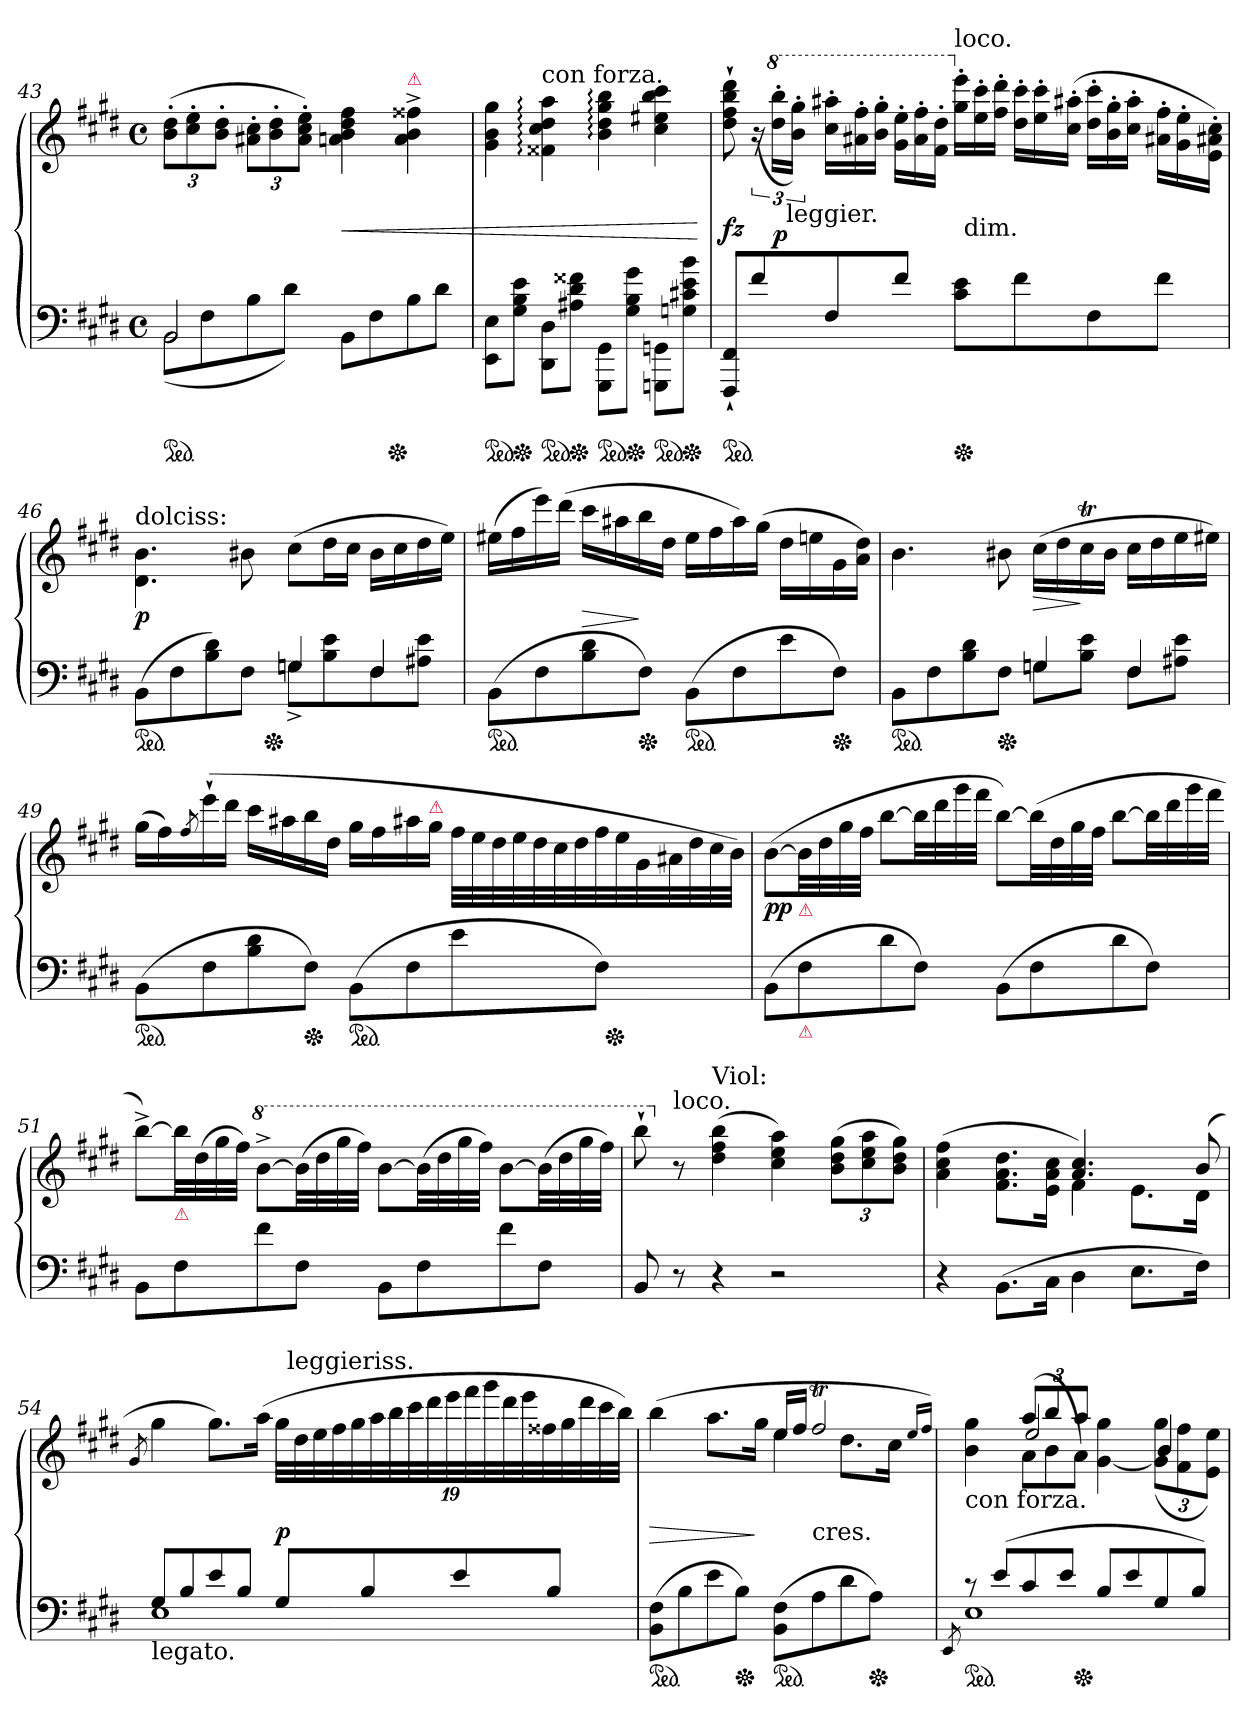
**kern	**kern	**dynam
*part1	*part1	*part1
*staff2	*staff1	*staff1/2
*clefF4	*clefG2	*
*k[f#c#g#d#]	*k[f#c#g#d#]	*
*E:	*E:	*
*M4/4	*M4/4	*
*met(c)	*met(c)	*
=43	=43	=43
*^	*	*
!	!	!LO:TX:c:t=cres.	!
!	!LO:N:vis=2	!	!
*ped	*	*	*
*	*	*^	*
2BB	(>8BB	(>12b' 12dd#'L	2ryy	.
.	.	12cc#' 12ee'	.	.
.	8F#	.	.	.
.	.	12b' 12dd#'J	.	.
.	8B	12a#X' 12cc#'L	.	.
.	.	12b' 12dd#'	.	.
.	8d#J)	.	.	.
.	.	12a#' 12cc#' 12ee'J)	.	.
2ryy	8BBL	4an 4b 4dd# 4ff#	8.ryy	<
.	8F#	.	.	.
*Xped	*	*	*	*
.	.	.	4ryy	.
!	!	!LO:TX:a:color=crimson:t=⚠	!	!
.	8B	4a^ 4b^ 4ff##X^	.	.
.	8d#J	.	.	.
.	.	.	16ryy	.
*v	*v	*	*	*
*	*v	*v	*
=44	=44	=44
*ped	*	*
8EE 8EL	4g# 4b 4gg#	.
*Xped	*	*
8G# 8B 8eJ	.	.
!	!LO:TX:a:t=con forza.	!
*ped	*	*
8DD# 8D#L	4f##X: 4cc#: 4dd#: 4aa:	.
*Xped	*	*
8A#X 8d# 8f##XJ	.	.
*ped	*	*
8GGG#\ 8GG#\L	4b: 4dd#: 4gg#: 4bb:	.
*Xped	*	*
8G# 8B 8g#J	.	.
*ped	*	*
8GGGn 8GGnL	4cc# 4ee#X 4bb 4ccc#	.
*Xped	*	*
8Gn\ 8c#X\ 8e\ 8b\J	.	.
.	.	[
=45	=45	=45
*	*^	*
*ped	*	*	*
8FFF#` 8FF#`L	8dd#` 8ff#` 8bb` 8ddd#`	3ryy	fz
8f#	(>24r	.	.
*	*8va	*	*
.	24ddd#' 24bbb'LL	.	.
!	!LO:TX:b:t=leggier.	!	!
!	!	!	!LO:DY:rj
.	24bb' 24ggg#'JJ)	.	p
*	*Xtuplet	*	*
8F#	24ccc#' 24aaa#X'LL	.	.
.	24aa#X' 24fff#'	.	.
.	24bb' 24ggg#'JJ	6ryy	.
8f#J	24gg#' 24eee'LL	.	.
.	24aa#' 24fff#'	.	.
.	24ff#' 24ddd#'JJ	.	.
*	*X8va	*	*
!	!LO:TX:a:t=loco.	!	!
*Xped	*	*	*
8c# 8eL	24gg#' 24eee'LL	48ryy	.
!	!	!LO:TX:c:t=dim.	!
.	.	3ryy	.
.	24ee' 24ccc#'	.	.
.	24ff#' 24ddd#'JJ	.	.
8f#	24dd#' 24ccc#'LL	.	.
.	24ee' 24ccc#'	.	.
.	(>24cc#' 24aa#X'JJ	.	.
8F#	24dd#' 24ccc#'LL	.	.
.	24b' 24gg#'	.	.
.	24cc#' 24aa#'JJ	.	.
.	.	12..ryy	.
8f#J	24a#X' 24ff#'LL	.	.
.	24g#' 24ee'	.	.
.	24e' 24a#X' 24cc#'JJ)	.	.
=46	=46	=46	=46
*^	*	*	*
!	!	!LO:TX:a:t=dolciss&colon;	!	!
*ped	*	*	*	*
2ryy	(>8BBL	4.d#\ 4.b\	4..ryy	p
.	8F#	.	.	.
.	8B 8d#)	.	.	.
.	8F#J	8b#X	.	.
*Xped	*	*	*	*
.	.	.	2ryy	.
4Gn	8Gn^L	(>8cc#L	.	.
.	8B 8e	16dd#L	.	.
.	.	16cc#JJ	.	.
4F#	8F#	16b#LL	.	.
.	.	16cc#	.	.
.	8A#X 8eJ	16dd#	.	.
.	.	16eeJJ)	16ryy	.
*v	*v	*	*	*
*	*v	*v	*
=47	=47	=47
*ped	*	*
(>8BBL	(>16ee#XLL	.
.	16ff#	.
8F#	16eee)	.
.	(>16ddd#JJ	.
8B 8d#	16ccc#LL	>
.	16aa#X	.
*Xped	*	*
8F#J)	16bb	]
.	16dd#JJ	.
*ped	*	*
(>8BBL	16ee#LL	.
.	16ff#	.
8F#	16aa#)	.
.	(>16gg#JJ	.
8e	16dd#LL	.
.	16een	.
*Xped	*	*
8F#J)	16g#	.
.	16a 16dd#JJ)	.
=48	=48	=48
*^	*	*
*ped	*	*	*
8BBL	2ryy	4.b	.
8F#	.	.	.
8B 8d#	.	.	.
*Xped	*	*	*
8F#J	.	8b#X	.
!	!	!	!LO:HP:b
4Gn	8GnL	(>16cc#LL	>
.	.	16dd#	.
.	8B 8eJ	16cc#T	]
.	.	16b#JJ	.
4F#	8F#L	16cc#LL	.
.	.	16dd#	.
.	8A#X 8eJ	16ee	.
.	.	16ee#XJJ)	.
*v	*v	*	*
=49	=49	=49
*ped	*	*
(>8BBL	(>16gg#LL	.
.	16ff#)	.
.	8qff#/	.
8F#	(>16eee`	.
.	16ddd#JJ	.
8B 8d#	16ccc#LL	.
.	16aa#X	.
*Xped	*	*
8F#J)	16bb	.
.	16dd#JJ	.
*ped	*	*
(>8BBL	16gg#LL	.
.	16ff#	.
8F#	16aa#X	.
!	!LO:TX:a:color=crimson:t=⚠	!
.	16gg#JJ	.
8e	56ff#LLL	.
.	56ee	.
.	56dd#	.
.	56ee	.
.	56dd#	.
.	56cc#	.
.	56dd#	.
8F#J)	56ff#	.
*Xped	*	*
.	56ee	.
.	56g#	.
.	56a#X	.
.	56dd#	.
.	56cc#	.
.	56bJJJ)	.
=50	=50	=50
(>8BBL	(>[8bL	pp
!	!LO:TX:b:color=crimson:t=⚠	!
!LO:TX:b:color=crimson:t=⚠	!	!
8F#	32bLL]	.
.	32dd#	.
.	32gg#	.
.	32ff#JJJ	.
8d#	[8bbL	.
8F#J)	32bbLL]	.
.	32ddd#	.
.	32ggg#	.
.	32fff#JJJ	.
(>8BBL	[8bbL)	.
8F#	(>32bbLL]	.
.	32dd#	.
.	32gg#	.
.	32ff#JJJ	.
8d#	[8bbL	.
8F#J)	32bbLL]	.
.	32ddd#	.
.	32ggg#	.
.	32fff#JJJ	.
=51	=51	=51
8BBL	[8bb^<L)	.
!	!LO:TX:b:color=crimson:t=⚠	!
8F#	32bbLL]	.
.	(>32dd#	.
.	32gg#	.
.	32ff#JJJ)	.
*	*8va	*
8f#	[8bb^<L	.
8F#J	(>32bbLL]	.
.	32ddd#	.
.	32ggg#	.
.	32fff#JJJ)	.
8BBL	[8bbL	.
8F#	(>32bbLL]	.
.	32ddd#	.
.	32ggg#	.
.	32fff#JJJ)	.
8f#	[8bbL	.
8F#J	(>32bbLL]	.
.	32ddd#	.
.	32ggg#	.
.	32fff#JJJ)	.
=52	=52	=52
8BB	8bbb`	.
*	*X8va	*
!	!LO:TX:a:t=loco.	!
8r	8r	.
!	!LO:TX:a:t=Viol&colon;	!
4r	(>4dd#! 4ff#! 4bb!	.
2r	4cc#! 4ee! 4aa!)	.
*	*tuplet	*
.	(>12b!\ 12dd#!\ 12gg#!\L	.
.	12cc#! 12ee! 12aa!	.
.	12b! 12dd#! 12gg#!J)	.
=53	=53	=53
*	*^	*
4r	(>4a! 4cc#! 4ff#!	2ryy	.
(>8.BB!\L	8.f#!\ 8.a!\ 8.dd#!\L	.	.
16C#!Jk	16e! 16a! 16cc#!Jk	.	.
4D#!	4.a! 4.cc#!)	4f#!	.
8.E!\L	.	8.e!\L	.
.	16ryy	.	.
!	!LO:N:vis=8	!	!
16F#!Jk)	(>16b	16d#!Jk	.
*	*v	*v	*
=54	=54	=54
.	8qg#/	.
*^	*	*
!LO:TX:b:t=legato.	!	!	!
8G#L	1E	4gg#	.
8B	.	.	.
8e	.	8.gg#L)	.
8BJ	.	.	.
.	.	(>16aaJk	.
8G#L	.	38gg#LLL	p
!	!	!LO:TX:a:t=leggieriss.	!
.	.	38dd#	.
.	.	38ee	.
.	.	38ff#	.
.	.	38gg#	.
8B	.	.	.
.	.	38aa	.
.	.	38bb	.
.	.	38ccc#	.
.	.	38ddd#	.
.	.	38eee	.
8e	.	.	.
.	.	38fff#	.
.	.	38ggg#	.
.	.	38ddd#	.
.	.	38eee	.
.	.	38ff##X	.
8BJ	.	.	.
.	.	38gg#	.
.	.	38ddd#	.
.	.	38ccc#	.
.	.	38bbJJJ)	.
*v	*v	*	*
=55	=55	=55
*	*^	*
*ped	*	*	*
(>8BB 8F#L	2ryy	(>4bb	>
8B	.	.	.
8e	.	8.aaL	.
*Xped	*	*	*
8BJ)	.	.	.
.	.	16gg#Jk	]
*ped	*	*	*
(>8BB 8F#L	16ee!LL	4ee	.
.	16ff#!JJ	.	.
!	!LO:TX:c:t=cres.	!	!
!	!LO:N:vis=2	!	!
8A	4.ff#T	.	.
8d#	.	8.dd#L	.
*Xped	*	*	*
8AJ)	.	.	.
.	.	16cc#Jk	.
.	.	16qqee/LL	.
.	.	16qqff#/JJ)	.
*	*v	*v	*
=56	=56	=56
*^	*	*
.	8qEE/	.	.
*	*	*^	*
*	*	*	*^	*
!	!	!LO:TX:b:t=con forza.	!	!	!
!LO:TX:b:color=crimson:t=⚠	!	!	!	!	!
*ped	*	*	*	*	*
8rc	1E	4ryy	4ryy	4b 4gg#	.
(<8eL	.	.	.	.	.
*	*	*	*Xtuplet	*	*
8c#	.	(>12aaL	12aL	2ee	.
.	.	12bb	12b	.	.
8eJ	.	.	.	.	.
*Xped	*	*	*	*	*
.	.	12aaJ	12aJ)	.	.
8BL	.	2ryy	[4g# 4gg#	.	.
8e	.	.	.	.	.
*	*	*	*tuplet	*	*
8G#	.	.	(>12g#] 12gg#L	4b	.
.	.	.	12f# 12ff#	.	.
8BJ)	.	.	.	.	.
.	.	.	12e 12eeJ)	.	.
*v	*v	*	*	*	*
*	*v	*v	*v	*
=	=	=
*-	*-	*-
